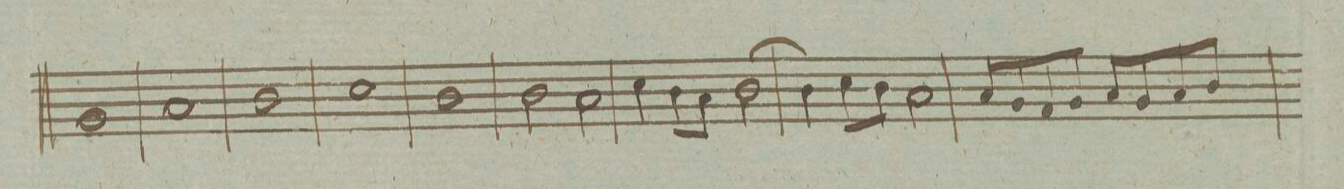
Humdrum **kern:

**kern	**dynam
*I"Clarinetto ſecondo in C. et B.	*
*clefG2	*
*k[]	*
*met(c)	*
*M4/4	*
1g	.
=62	=62
1a	.
=63	=63
1b	.
=64	=64
1cc	.
=65	=65
1b	.
=66	=66
2b\	.
2a\	.
=67	=67
4cc\	.
8b\L	.
8a\J	.
[>2b\	.
=68	=68
4b\]	.
8cc\L	.
8b\J	.
2a\	.
=69	=69
8a/L	.
8g/	.
8f/	.
8g/J	.
8a/L	.
8g/	.
8a/	.
8b/J	.
=70	=70
*-	*-
